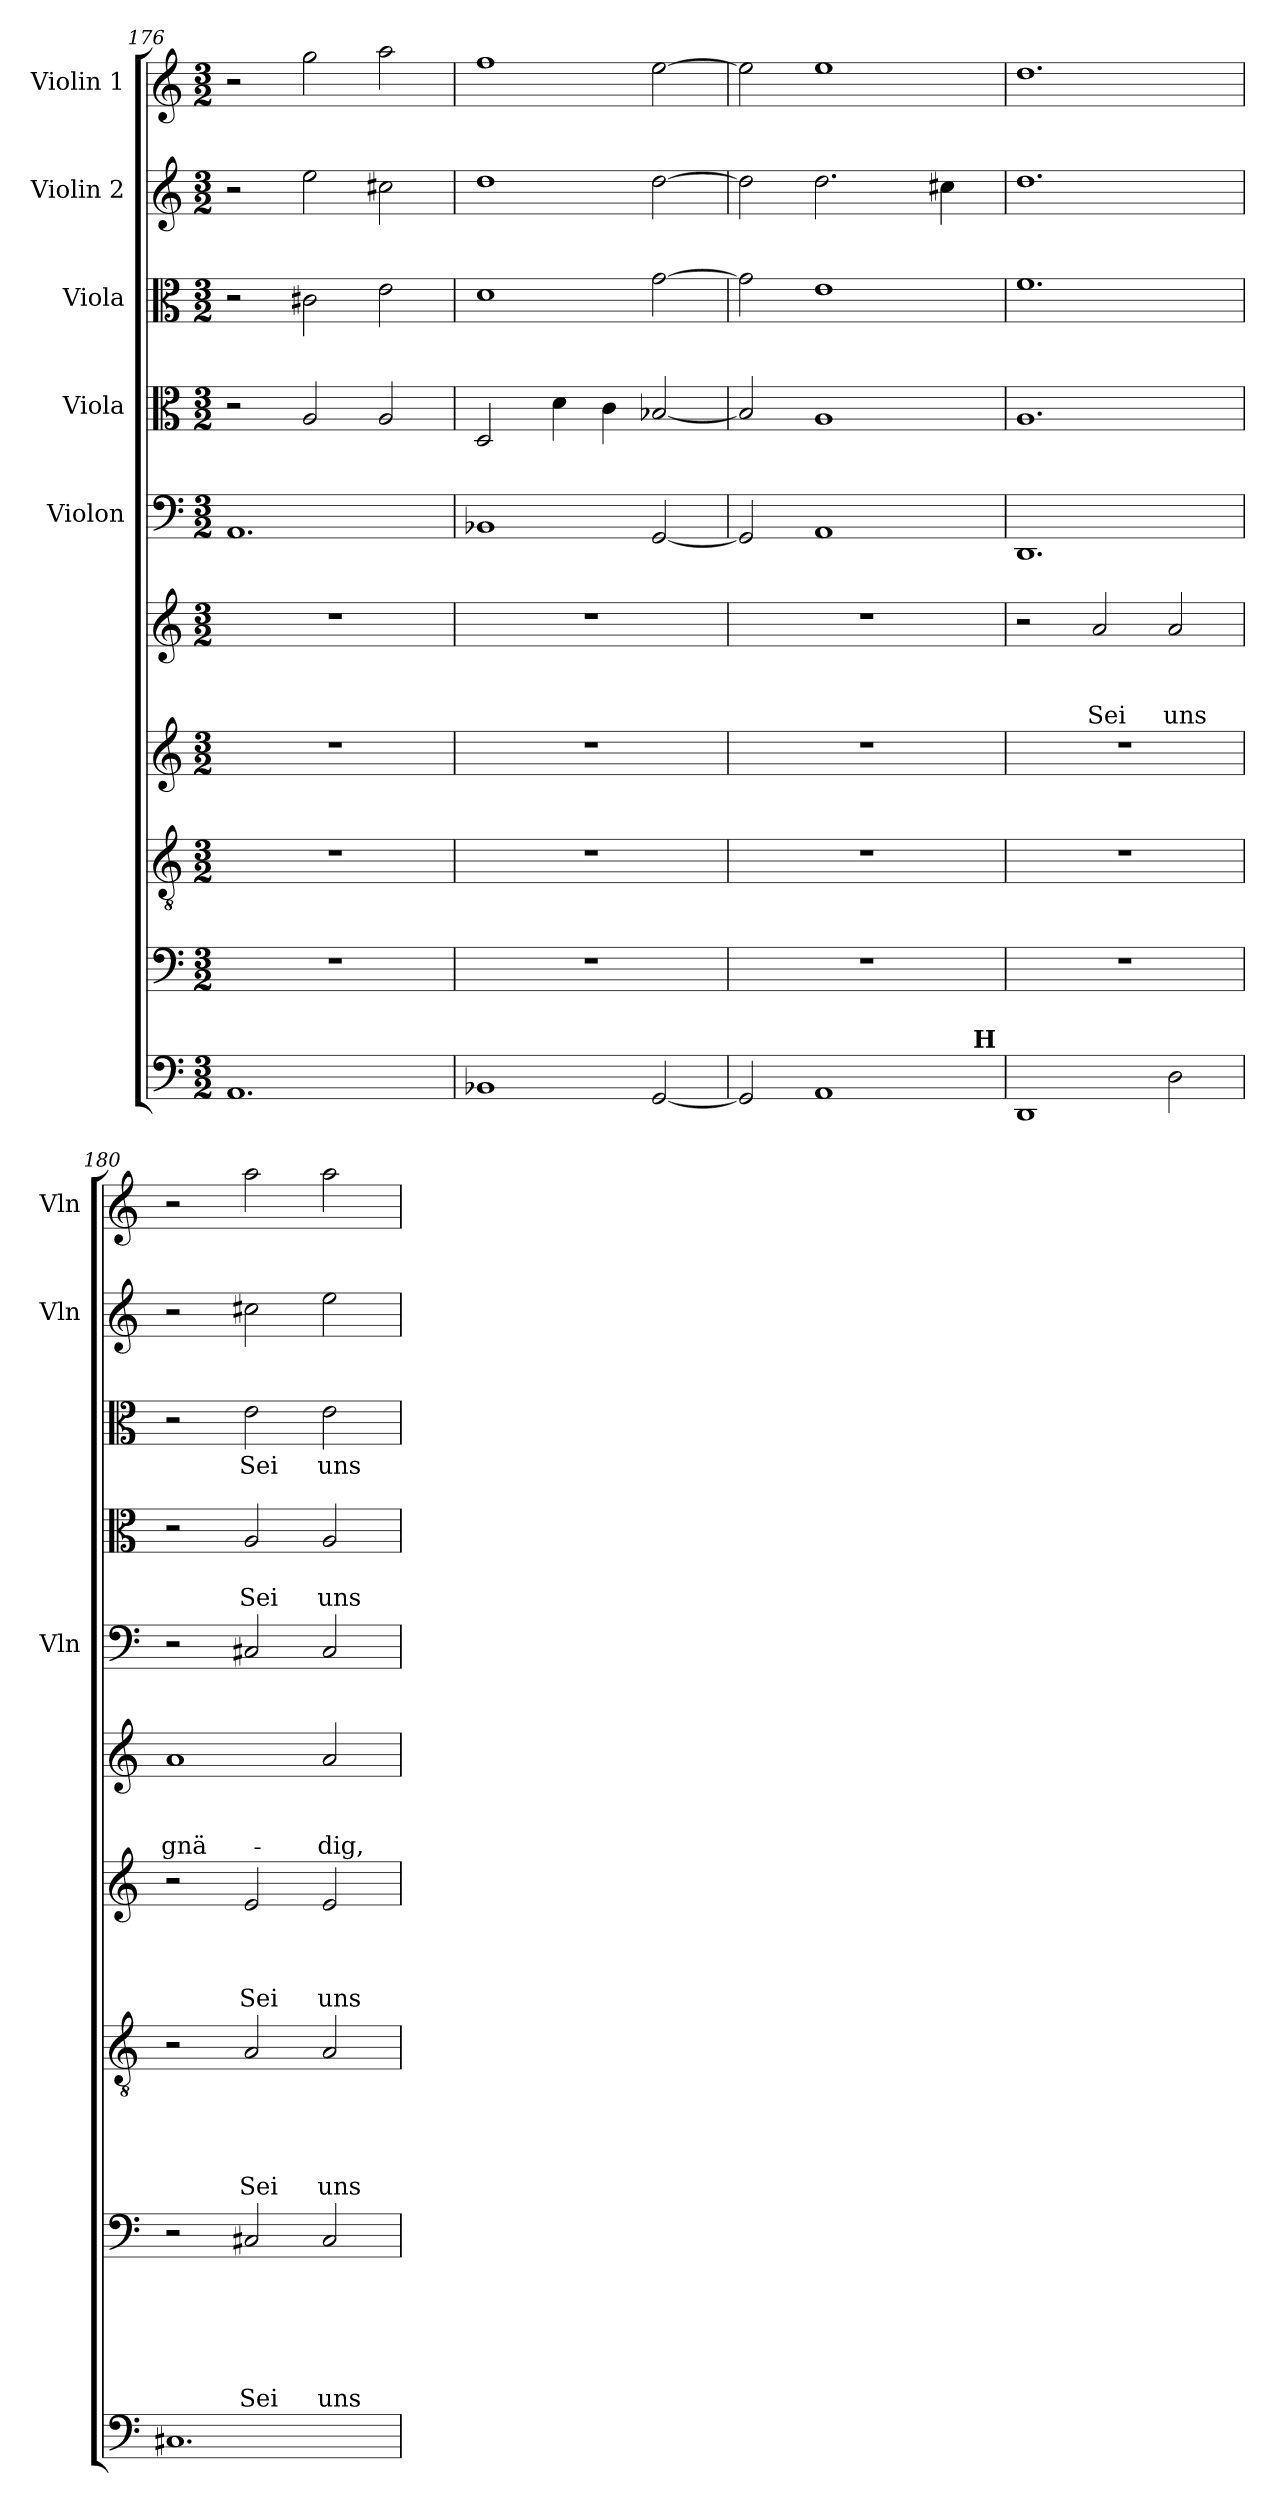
**kern	**kern	**text	**text	**text	**text	**text	**text	**kern	**text	**text	**text	**text	**text	**kern	**text	**text	**text	**text	**kern	**text	**text	**text	**kern	**kern	**text	**text	**kern	**text	**kern	**kern
*part10	*part9	*part9	*part9	*part9	*part9	*part9	*part9	*part8	*part8	*part8	*part8	*part8	*part8	*part7	*part7	*part7	*part7	*part7	*part6	*part6	*part6	*part6	*part5	*part4	*part4	*part4	*part3	*part3	*part2	*part1
*staff10	*staff9	*staff9	*staff9	*staff9	*staff9	*staff9	*staff9	*staff8	*staff8	*staff8	*staff8	*staff8	*staff8	*staff7	*staff7	*staff7	*staff7	*staff7	*staff6	*staff6	*staff6	*staff6	*staff5	*staff4	*staff4	*staff4	*staff3	*staff3	*staff2	*staff1
*	*	*	*	*	*	*	*	*	*	*	*	*	*	*	*	*	*	*	*	*	*	*	*I"Violon	*I"Viola	*	*	*I"Viola	*	*I"Violin 2	*I"Violin 1
*	*	*	*	*	*	*	*	*	*	*	*	*	*	*	*	*	*	*	*	*	*	*	*I'Vln	*	*	*	*	*	*I'Vln	*I'Vln
*clefF4	*clefF4	*	*	*	*	*	*	*clefGv2	*	*	*	*	*	*clefG2	*	*	*	*	*clefG2	*	*	*	*clefF4	*clefC3	*	*	*clefC3	*	*clefG2	*clefG2
*k[]	*k[]	*	*	*	*	*	*	*k[]	*	*	*	*	*	*k[]	*	*	*	*	*k[]	*	*	*	*k[]	*k[]	*	*	*k[]	*	*k[]	*k[]
*C:	*C:	*	*	*	*	*	*	*C:	*	*	*	*	*	*C:	*	*	*	*	*C:	*	*	*	*C:	*C:	*	*	*C:	*	*C:	*C:
*M3/2	*M3/2	*	*	*	*	*	*	*M3/2	*	*	*	*	*	*M3/2	*	*	*	*	*M3/2	*	*	*	*M3/2	*M3/2	*	*	*M3/2	*	*M3/2	*M3/2
=176	=176	=176	=176	=176	=176	=176	=176	=176	=176	=176	=176	=176	=176	=176	=176	=176	=176	=176	=176	=176	=176	=176	=176	=176	=176	=176	=176	=176	=176	=176
!	!LO:N:vis=1	!	!	!	!	!	!	!LO:N:vis=1	!	!	!	!	!	!LO:N:vis=1	!	!	!	!	!LO:N:vis=1	!	!	!	!	!	!	!	!	!	!	!
1.AA	1.r	.	.	.	.	.	.	1.r	.	.	.	.	.	1.r	.	.	.	.	1.r	.	.	.	1.AA	2r	.	.	2r	.	2r	2r
.	.	.	.	.	.	.	.	.	.	.	.	.	.	.	.	.	.	.	.	.	.	.	.	2A/	.	.	2c#X\	.	2ee\	2gg\
.	.	.	.	.	.	.	.	.	.	.	.	.	.	.	.	.	.	.	.	.	.	.	.	2A/	.	.	2e\	.	2cc#X\	2aa\
=177	=177	=177	=177	=177	=177	=177	=177	=177	=177	=177	=177	=177	=177	=177	=177	=177	=177	=177	=177	=177	=177	=177	=177	=177	=177	=177	=177	=177	=177	=177
!	!LO:N:vis=1	!	!	!	!	!	!	!LO:N:vis=1	!	!	!	!	!	!LO:N:vis=1	!	!	!	!	!LO:N:vis=1	!	!	!	!	!	!	!	!	!	!	!
1BB-X	1.r	.	.	.	.	.	.	1.r	.	.	.	.	.	1.r	.	.	.	.	1.r	.	.	.	1BB-X	2D/	.	.	1d	.	1dd	1ff
.	.	.	.	.	.	.	.	.	.	.	.	.	.	.	.	.	.	.	.	.	.	.	.	4d\	.	.	.	.	.	.
.	.	.	.	.	.	.	.	.	.	.	.	.	.	.	.	.	.	.	.	.	.	.	.	4c\	.	.	.	.	.	.
[<2GG/	.	.	.	.	.	.	.	.	.	.	.	.	.	.	.	.	.	.	.	.	.	.	[<2GG/	[<2B-X/	.	.	[>2g\	.	[>2dd\	[>2ee\
=178	=178	=178	=178	=178	=178	=178	=178	=178	=178	=178	=178	=178	=178	=178	=178	=178	=178	=178	=178	=178	=178	=178	=178	=178	=178	=178	=178	=178	=178	=178
!	!LO:N:vis=1	!	!	!	!	!	!	!LO:N:vis=1	!	!	!	!	!	!LO:N:vis=1	!	!	!	!	!LO:N:vis=1	!	!	!	!	!	!	!	!	!	!	!
*^	*	*	*	*	*	*	*	*	*	*	*	*	*	*	*	*	*	*	*	*	*	*	*	*	*	*	*	*	*	*
2GG/]	1ryy	1.r	.	.	.	.	.	.	1.r	.	.	.	.	.	1.r	.	.	.	.	1.r	.	.	.	2GG/]	2B-/]	.	.	2g\]	.	2dd\]	2ee\]
1AA	.	.	.	.	.	.	.	.	.	.	.	.	.	.	.	.	.	.	.	.	.	.	.	1AA	1A	.	.	1e	.	2.dd\	1ee
.	4.ryy	.	.	.	.	.	.	.	.	.	.	.	.	.	.	.	.	.	.	.	.	.	.	.	.	.	.	.	.	.	.
.	.	.	.	.	.	.	.	.	.	.	.	.	.	.	.	.	.	.	.	.	.	.	.	.	.	.	.	.	.	4cc#X\	.
!	!LO:TX:a:B:t=H	!	!	!	!	!	!	!	!	!	!	!	!	!	!	!	!	!	!	!	!	!	!	!	!	!	!	!	!	!	!
.	8ryy	.	.	.	.	.	.	.	.	.	.	.	.	.	.	.	.	.	.	.	.	.	.	.	.	.	.	.	.	.	.
=179	=179	=179	=179	=179	=179	=179	=179	=179	=179	=179	=179	=179	=179	=179	=179	=179	=179	=179	=179	=179	=179	=179	=179	=179	=179	=179	=179	=179	=179	=179	=179
!	!	!LO:N:vis=1	!	!	!	!	!	!	!LO:N:vis=1	!	!	!	!	!	!LO:N:vis=1	!	!	!	!	!	!	!	!	!	!	!	!	!	!	!	!
*v	*v	*	*	*	*	*	*	*	*	*	*	*	*	*	*	*	*	*	*	*	*	*	*	*	*	*	*	*	*	*	*
1DD	1.r	.	.	.	.	.	.	1.r	.	.	.	.	.	1.r	.	.	.	.	2r	.	.	.	1.DD	1.A	.	.	1.f	.	1.dd	1.dd
!	!	!	!	!	!	!	!	!	!	!	!	!	!	!	!	!	!	!	!	!	!	!LO:LY:b	!	!	!	!	!	!	!	!
.	.	.	.	.	.	.	.	.	.	.	.	.	.	.	.	.	.	.	2a/	.	.	Sei	.	.	.	.	.	.	.	.
!	!	!	!	!	!	!	!	!	!	!	!	!	!	!	!	!	!	!	!	!	!	!LO:LY:b	!	!	!	!	!	!	!	!
2D\	.	.	.	.	.	.	.	.	.	.	.	.	.	.	.	.	.	.	2a/	.	.	uns	.	.	.	.	.	.	.	.
=180	=180	=180	=180	=180	=180	=180	=180	=180	=180	=180	=180	=180	=180	=180	=180	=180	=180	=180	=180	=180	=180	=180	=180	=180	=180	=180	=180	=180	=180	=180
!	!	!	!	!	!	!	!	!	!	!	!	!	!	!	!	!	!	!	!	!	!	!LO:LY:b	!	!	!	!	!	!	!	!
1.C#X	2r	.	.	.	.	.	.	2r	.	.	.	.	.	2r	.	.	.	.	1a	.	.	gnä-	2r	2r	.	.	2r	.	2r	2r
!	!	!	!	!	!	!	!LO:LY:b	!	!	!	!	!	!LO:LY:b	!	!	!	!	!LO:LY:b	!	!	!	!	!	!	!	!LO:LY:b	!	!LO:LY:b	!	!
.	2C#X/	.	.	.	.	.	Sei	2A/	.	.	.	.	Sei	2e/	.	.	.	Sei	.	.	.	.	2C#X/	2A/	.	Sei	2e\	Sei	2cc#X\	2aa\
!	!	!	!	!	!	!	!LO:LY:b	!	!	!	!	!	!LO:LY:b	!	!	!	!	!LO:LY:b	!	!	!	!LO:LY:b	!	!	!	!LO:LY:b	!	!LO:LY:b	!	!
.	2C#/	.	.	.	.	.	uns	2A/	.	.	.	.	uns	2e/	.	.	.	uns	2a/	.	.	-dig,	2C#/	2A/	.	uns	2e\	uns	2ee\	2aa\
=	=	=	=	=	=	=	=	=	=	=	=	=	=	=	=	=	=	=	=	=	=	=	=	=	=	=	=	=	=	=
*-	*-	*-	*-	*-	*-	*-	*-	*-	*-	*-	*-	*-	*-	*-	*-	*-	*-	*-	*-	*-	*-	*-	*-	*-	*-	*-	*-	*-	*-	*-
